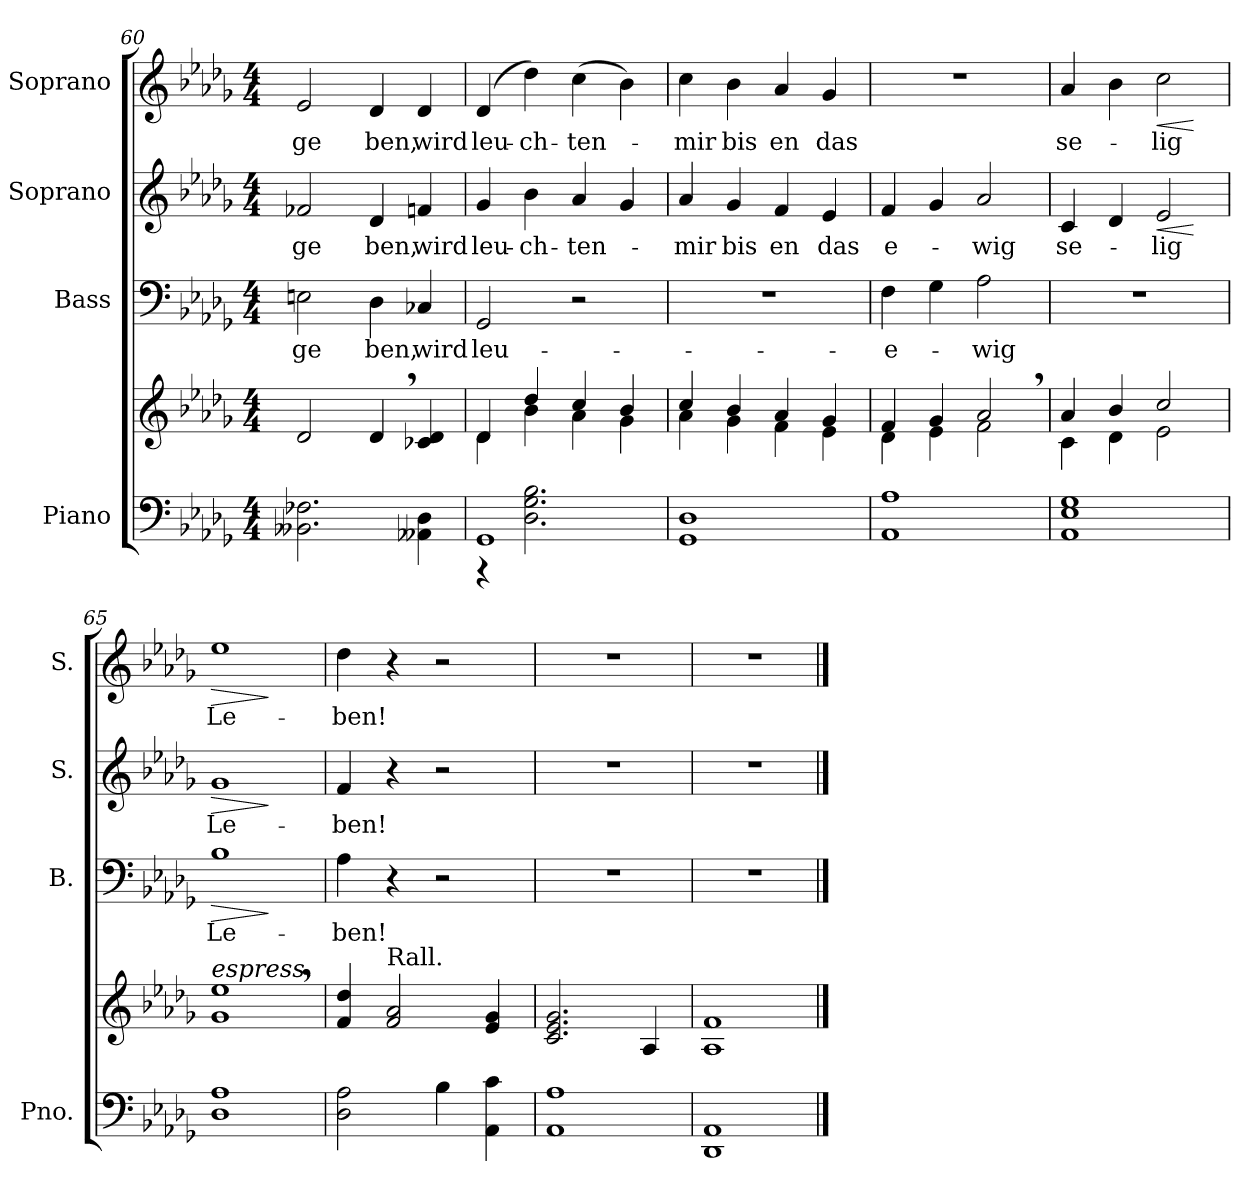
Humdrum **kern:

**kern	**kern	**kern	**text	**dynam	**kern	**text	**dynam	**kern	**text	**dynam
*part4	*part4	*part3	*part3	*part3	*part2	*part2	*part2	*part1	*part1	*part1
*staff5	*staff4	*staff3	*staff3	*staff3	*staff2	*staff2	*staff2	*staff1	*staff1	*staff1
*I"Piano	*	*I"Bass	*	*	*I"Soprano	*	*	*I"Soprano	*	*
*I'Pno.	*	*I'B.	*	*	*I'S.	*	*	*I'S.	*	*
*clefF4	*clefG2	*clefF4	*	*	*clefG2	*	*	*clefG2	*	*
*k[b-e-a-d-g-]	*k[b-e-a-d-g-]	*k[b-e-a-d-g-]	*	*	*k[b-e-a-d-g-]	*	*	*k[b-e-a-d-g-]	*	*
*M4/4	*M4/4	*M4/4	*	*	*M4/4	*	*	*M4/4	*	*
=60	=60	=60	=60	=60	=60	=60	=60	=60	=60	=60
!	!	!	!LO:LY:b	!	!	!LO:LY:b	!	!	!LO:LY:b	!
2.BB--X\ 2.F-X\	2d-/	2En\	ge	.	2f-X/	ge	.	2e-/	ge	.
!	!	!	!LO:LY:b	!	!	!LO:LY:b	!	!	!LO:LY:b	!
.	4d-,/	4D-\	ben,	.	4d-/	ben,	.	4d-/	ben,	.
!	!	!	!LO:LY:b	!	!	!LO:LY:b	!	!	!LO:LY:b	!
4AA--X\ 4D-\	4c-X/ 4d-/	4C-X/	wird	.	4fn/	wird	.	4d-/	wird	.
=61	=61	=61	=61	=61	=61	=61	=61	=61	=61	=61
*^	*^	*	*	*	*	*	*	*	*	*
!	!	!	!	!	!LO:LY:b	!	!	!LO:LY:b	!	!	!LO:LY:b	!
1GG-	4r	4d-/	4d-\	2GG-/	leu-	.	4g-/	leu-	.	(4d-/	leu-	.
!	!	!	!	!	!	!	!	!LO:LY:b	!	!	!LO:LY:b	!
.	2.D-\ 2.G-\ 2.B-\	4dd-/	4b-\	.	.	.	4b-\	ch-	.	4dd-\)	ch-	.
!	!	!	!	!	!	!	!	!LO:LY:b	!	!	!LO:LY:b	!
.	.	4cc/	4a-\	2r	.	.	4a-/	-ten-	.	(4cc\	-ten-	.
.	.	4b-/	4g-\	.	.	.	4g-/	.	.	4b-\)	.	.
*v	*v	*	*	*	*	*	*	*	*	*	*	*
=62	=62	=62	=62	=62	=62	=62	=62	=62	=62	=62	=62
!	!	!	!	!	!	!	!LO:LY:b	!	!	!LO:LY:b	!
1GG- 1D-	4cc/	4a-\	1r	.	.	4a-/	mir	.	4cc\	mir	.
!	!	!	!	!	!	!	!LO:LY:b	!	!	!LO:LY:b	!
.	4b-/	4g-\	.	.	.	4g-/	bis	.	4b-\	bis	.
!	!	!	!	!	!	!	!LO:LY:b	!	!	!LO:LY:b	!
.	4a-/	4f\	.	.	.	4f/	en	.	4a-/	en	.
!	!	!	!	!	!	!	!LO:LY:b	!	!	!LO:LY:b	!
.	4g-/	4e-\	.	.	.	4e-/	das	.	4g-/	das	.
=63	=63	=63	=63	=63	=63	=63	=63	=63	=63	=63	=63
!	!	!	!	!LO:LY:b	!	!	!LO:LY:b	!	!	!	!
1AA- 1A-	4f/	4d-\	4F\	e-	.	4f/	e-	.	1r	.	.
.	4g-/	4e-\	4G-\	.	.	4g-/	.	.	.	.	.
!	!	!	!	!LO:LY:b	!	!	!LO:LY:b	!	!	!	!
.	2a-,/	2f\	2A-\	-wig	.	2a-/	-wig	.	.	.	.
=64	=64	=64	=64	=64	=64	=64	=64	=64	=64	=64	=64
!	!	!	!	!	!	!	!LO:LY:b	!	!	!LO:LY:b	!
1AA- 1E- 1G-	4a-/	4c\	1r	.	.	4c/	se-	.	4a-/	se-	.
.	4b-/	4d-\	.	.	.	4d-/	.	.	4b-\	.	.
!	!	!	!	!	!	!	!LO:LY:b	!LO:HP:b	!	!LO:LY:b	!LO:HP:b
.	2cc/	2e-\	.	.	.	2e-/	-lig	<	2cc\	-lig	<
*	*v	*v	*	*	*	*	*	*	*	*	*
.	.	.	.	.	.	.	[	.	.	[
!!LO:PB:g=z
=65	=65	=65	=65	=65	=65	=65	=65	=65	=65	=65
*^	*^	*	*	*	*	*	*	*	*	*
!	!	!LO:TX:a:i:t=espress.	!	!	!	!	!	!	!	!	!	!
!	!	!	!	!	!LO:LY:b	!LO:HP:b	!	!LO:LY:b	!LO:HP:b	!	!LO:LY:b	!LO:HP:b
1A-	1D-	1ee-,	1g-	1B-	Le-	>	1g-	Le-	>	1ee-	Le-	>
*v	*v	*	*	*	*	*	*	*	*	*	*	*
*	*v	*v	*	*	*	*	*	*	*	*	*
.	.	.	.	]	.	.	]	.	.	]
=66	=66	=66	=66	=66	=66	=66	=66	=66	=66	=66
!	!	!	!LO:LY:b	!	!	!LO:LY:b	!	!	!LO:LY:b	!
2D-\ 2A-\	4f/ 4dd-/	4A-\	-ben!	.	4f/	-ben!	.	4dd-\	-ben!	.
!	!LO:TX:a:t=Rall.	!	!	!	!	!	!	!	!	!
.	2f/ 2a-/	4r	.	.	4r	.	.	4r	.	.
4B-\	.	2r	.	.	2r	.	.	2r	.	.
4AA-\ 4c\	4e-/ 4g-/	.	.	.	.	.	.	.	.	.
=67	=67	=67	=67	=67	=67	=67	=67	=67	=67	=67
*	*	*	*	*	*	*	*	*MM52	*	*
1AA- 1A-	2.c/ 2.e-/ 2.g-/	1r	.	.	1r	.	.	1r	.	.
.	4A-/	.	.	.	.	.	.	.	.	.
=68	=68	=68	=68	=68	=68	=68	=68	=68	=68	=68
1DD- 1AA-	1A- 1f	1r	.	.	1r	.	.	1r	.	.
==	==	==	==	==	==	==	==	==	==	==
*-	*-	*-	*-	*-	*-	*-	*-	*-	*-	*-
